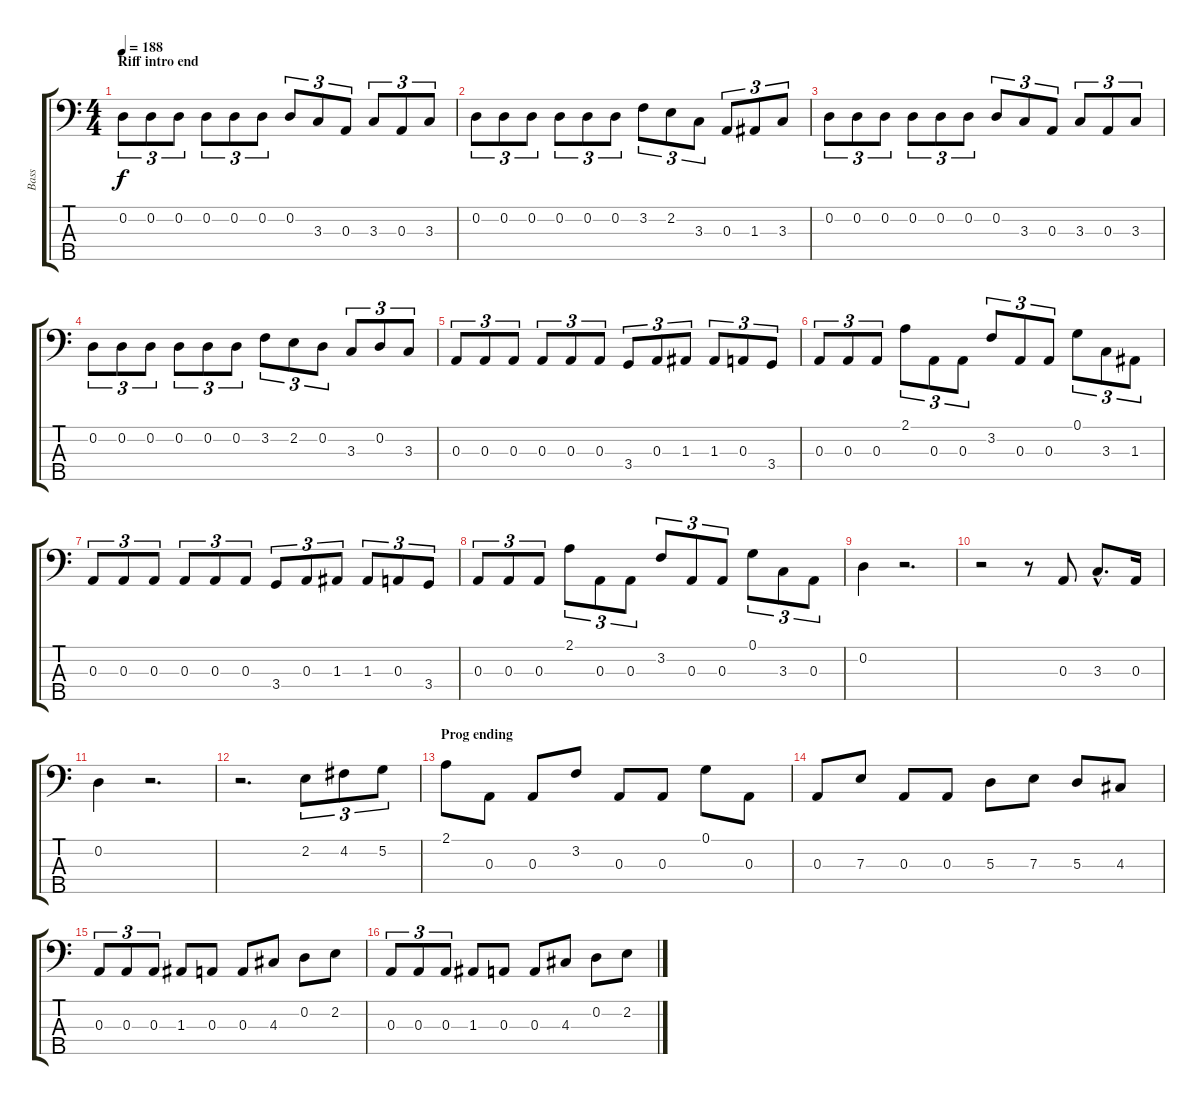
\track ("Bass" "Bass") {instrument electricbassfinger}
\staff {score tabs}
\tuning (G2 D2 A1 E1 B0) {hide}
\ts (4 4)
\section ("" "Riff intro end")
\tempo 188
\clef f4
\ks c
0.2.8{tu (3 2) dy f} 0.2.8{tu (3 2)} 0.2.8{tu (3 2)} 0.2.8{tu (3 2)} 0.2.8{tu (3 2)} 0.2.8{tu (3 2)} 0.2.8{tu (3 2)} 3.3.8{tu (3 2)} 0.3.8{tu (3 2)} 3.3.8{tu (3 2)} 0.3.8{tu (3 2)} 3.3.8{tu (3 2)} |
0.2.8{tu (3 2)} 0.2.8{tu (3 2)} 0.2.8{tu (3 2)} 0.2.8{tu (3 2)} 0.2.8{tu (3 2)} 0.2.8{tu (3 2)} 3.2.8{tu (3 2)} 2.2.8{tu (3 2)} 3.3.8{tu (3 2)} 0.3.8{tu (3 2)} 1.3.8{tu (3 2)} 3.3.8{tu (3 2)} |
0.2.8{tu (3 2)} 0.2.8{tu (3 2)} 0.2.8{tu (3 2)} 0.2.8{tu (3 2)} 0.2.8{tu (3 2)} 0.2.8{tu (3 2)} 0.2.8{tu (3 2)} 3.3.8{tu (3 2)} 0.3.8{tu (3 2)} 3.3.8{tu (3 2)} 0.3.8{tu (3 2)} 3.3.8{tu (3 2)} |
0.2.8{tu (3 2)} 0.2.8{tu (3 2)} 0.2.8{tu (3 2)} 0.2.8{tu (3 2)} 0.2.8{tu (3 2)} 0.2.8{tu (3 2)} 3.2.8{tu (3 2)} 2.2.8{tu (3 2)} 0.2.8{tu (3 2)} 3.3.8{tu (3 2)} 0.2.8{tu (3 2)} 3.3.8{tu (3 2)} |
0.3.8{tu (3 2)} 0.3.8{tu (3 2)} 0.3.8{tu (3 2)} 0.3.8{tu (3 2)} 0.3.8{tu (3 2)} 0.3.8{tu (3 2)} 3.4.8{tu (3 2)} 0.3.8{tu (3 2)} 1.3.8{tu (3 2)} 1.3.8{tu (3 2)} 0.3.8{tu (3 2)} 3.4.8{tu (3 2)} |
0.3.8{tu (3 2)} 0.3.8{tu (3 2)} 0.3.8{tu (3 2)} 2.1.8{tu (3 2)} 0.3.8{tu (3 2)} 0.3.8{tu (3 2)} 3.2.8{tu (3 2)} 0.3.8{tu (3 2)} 0.3.8{tu (3 2)} 0.1.8{tu (3 2)} 3.3.8{tu (3 2)} 1.3.8{tu (3 2)} |
0.3.8{tu (3 2)} 0.3.8{tu (3 2)} 0.3.8{tu (3 2)} 0.3.8{tu (3 2)} 0.3.8{tu (3 2)} 0.3.8{tu (3 2)} 3.4.8{tu (3 2)} 0.3.8{tu (3 2)} 1.3.8{tu (3 2)} 1.3.8{tu (3 2)} 0.3.8{tu (3 2)} 3.4.8{tu (3 2)} |
0.3.8{tu (3 2)} 0.3.8{tu (3 2)} 0.3.8{tu (3 2)} 2.1.8{tu (3 2)} 0.3.8{tu (3 2)} 0.3.8{tu (3 2)} 3.2.8{tu (3 2)} 0.3.8{tu (3 2)} 0.3.8{tu (3 2)} 0.1.8{tu (3 2)} 3.3.8{tu (3 2)} 0.3.8{tu (3 2)} |
0.2.4 r.2{d} |
r.2 r.8 0.3.8 3.3{hac}.8{d} 0.3.16 |
0.2.4 r.2{d} |
r.2{d} 2.2.8{tu (3 2)} 4.2.8{tu (3 2)} 5.2.8{tu (3 2)} |
\section ("" "Prog ending")
2.1.8 0.3.8 0.3.8 3.2.8 0.3.8 0.3.8 0.1.8 0.3.8 |
0.3.8 7.3.8 0.3.8 0.3.8 5.3.8 7.3.8 5.3.8 4.3.8 |
0.3.8{tu (3 2)} 0.3.8{tu (3 2)} 0.3.8{tu (3 2)} 1.3.8 0.3.8 0.3.8 4.3.8 0.2.8 2.2.8 |
0.3.8{tu (3 2)} 0.3.8{tu (3 2)} 0.3.8{tu (3 2)} 1.3.8 0.3.8 0.3.8 4.3.8 0.2.8 2.2.8
